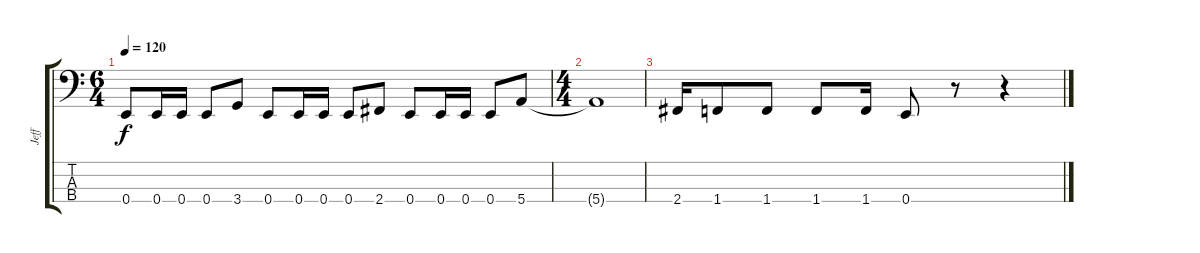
\track ("Jeff" "Jeff") {instrument electricbasspick}
\staff {score tabs}
\tuning (G2 D2 A1 E1) {hide}
\ts (6 4)
\tempo 120
\clef f4
\ks c
0.4.8{dy f} 0.4.16 0.4.16 0.4.8 3.4.8 0.4.8 0.4.16 0.4.16 0.4.8 2.4.8 0.4.8 0.4.16 0.4.16 0.4.8 5.4.8 |
\ts (4 4)
5.4{t}.1 |
2.4.16 1.4.8 1.4.8 1.4.8 1.4.16 0.4.8 r.8 r.4
